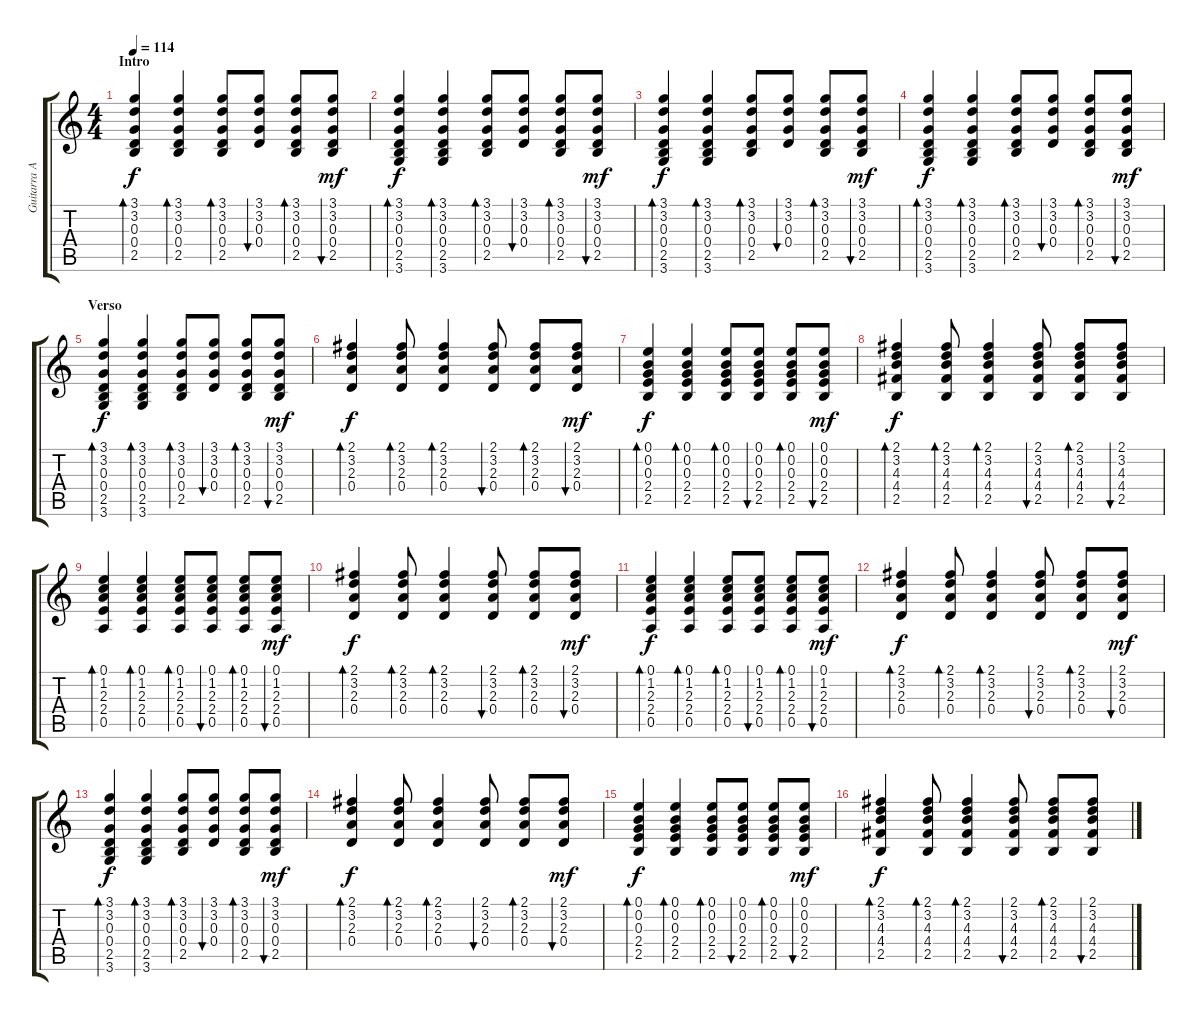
\track ("Guitarra Acústica " "Guitarra A") {instrument acousticguitarsteel}
\staff {score tabs}
\tuning (E4 B3 G3 D3 A2 E2) {hide}
\ts (4 4)
\section ("" "Intro")
\tempo 114
\clef g2
\ks c
(3.1 3.2 0.3 0.4 2.5).4{bd 120 dy f instrument acousticguitarsteel} (3.1 3.2 0.3 0.4 2.5).4{bd 30} (3.1 3.2 0.3 0.4 2.5).8{bd 30} (3.1 3.2 0.3 0.4).8{bu 30} (3.1 3.2 0.3 0.4 2.5).8{bd 30} (3.1 3.2 0.3 0.4 2.5).8{bu 30 dy mf} |
(3.1 3.2 0.3 0.4 2.5 3.6).4{bd 30 dy f} (3.1 3.2 0.3 0.4 2.5 3.6).4{bd 30} (3.1 3.2 0.3 0.4 2.5).8{bd 30} (3.1 3.2 0.3 0.4).8{bu 30} (3.1 3.2 0.3 0.4 2.5).8{bd 30} (3.1 3.2 0.3 0.4 2.5).8{bu 30 dy mf} |
(3.1 3.2 0.3 0.4 2.5 3.6).4{bd 30 dy f} (3.1 3.2 0.3 0.4 2.5 3.6).4{bd 30} (3.1 3.2 0.3 0.4 2.5).8{bd 30} (3.1 3.2 0.3 0.4).8{bu 30} (3.1 3.2 0.3 0.4 2.5).8{bd 30} (3.1 3.2 0.3 0.4 2.5).8{bu 30 dy mf} |
(3.1 3.2 0.3 0.4 2.5 3.6).4{bd 30 dy f} (3.1 3.2 0.3 0.4 2.5 3.6).4{bd 30} (3.1 3.2 0.3 0.4 2.5).8{bd 30} (3.1 3.2 0.3 0.4).8{bu 30} (3.1 3.2 0.3 0.4 2.5).8{bd 30} (3.1 3.2 0.3 0.4 2.5).8{bu 30 dy mf} |
\section ("" "Verso")
(3.1 3.2 0.3 0.4 2.5 3.6).4{bd 30 dy f} (3.1 3.2 0.3 0.4 2.5 3.6).4{bd 30} (3.1 3.2 0.3 0.4 2.5).8{bd 30} (3.1 3.2 0.3 0.4).8{bu 30} (3.1 3.2 0.3 0.4 2.5).8{bd 30} (3.1 3.2 0.3 0.4 2.5).8{bu 30 dy mf} |
(2.1 3.2 2.3 0.4).4{bd 30 dy f} (2.1 3.2 2.3 0.4).8{bd 30} (2.1 3.2 2.3 0.4).4{bd 30} (2.1 3.2 2.3 0.4).8{bu 30} (2.1 3.2 2.3 0.4).8{bd 30} (2.1 3.2 2.3 0.4).8{bu 30 dy mf} |
(0.1 0.2 0.3 2.4 2.5).4{bd 30 dy f} (0.1 0.2 0.3 2.4 2.5).4{bd 30} (0.1 0.2 0.3 2.4 2.5).8{bd 30} (0.1 0.2 0.3 2.4 2.5).8{bu 30} (0.1 0.2 0.3 2.4 2.5).8{bd 30} (0.1 0.2 0.3 2.4 2.5).8{bu 30 dy mf} |
(2.1 3.2 4.3 4.4 2.5).4{bd 30 dy f} (2.1 3.2 4.3 4.4 2.5).8{bd 30} (2.1 3.2 4.3 4.4 2.5).4{bd 30} (2.1 3.2 4.3 4.4 2.5).8{bu 30} (2.1 3.2 4.3 4.4 2.5).8{bd 30} (2.1 3.2 4.3 4.4 2.5).8{bu 30} |
(0.1 1.2 2.3 2.4 0.5).4{bd 30} (0.1 1.2 2.3 2.4 0.5).4{bd 30} (0.1 1.2 2.3 2.4 0.5).8{bd 30} (0.1 1.2 2.3 2.4 0.5).8{bu 30} (0.1 1.2 2.3 2.4 0.5).8{bd 30} (0.1 1.2 2.3 2.4 0.5).8{bu 30 dy mf} |
(2.1 3.2 2.3 0.4).4{bd 30 dy f} (2.1 3.2 2.3 0.4).8{bd 30} (2.1 3.2 2.3 0.4).4{bd 30} (2.1 3.2 2.3 0.4).8{bu 30} (2.1 3.2 2.3 0.4).8{bd 30} (2.1 3.2 2.3 0.4).8{bu 30 dy mf} |
(0.1 1.2 2.3 2.4 0.5).4{bd 30 dy f} (0.1 1.2 2.3 2.4 0.5).4{bd 30} (0.1 1.2 2.3 2.4 0.5).8{bd 30} (0.1 1.2 2.3 2.4 0.5).8{bu 30} (0.1 1.2 2.3 2.4 0.5).8{bd 30} (0.1 1.2 2.3 2.4 0.5).8{bu 30 dy mf} |
(2.1 3.2 2.3 0.4).4{bd 30 dy f} (2.1 3.2 2.3 0.4).8{bd 30} (2.1 3.2 2.3 0.4).4{bd 30} (2.1 3.2 2.3 0.4).8{bu 30} (2.1 3.2 2.3 0.4).8{bd 30} (2.1 3.2 2.3 0.4).8{bu 30 dy mf} |
(3.1 3.2 0.3 0.4 2.5 3.6).4{bd 30 dy f} (3.1 3.2 0.3 0.4 2.5 3.6).4{bd 30} (3.1 3.2 0.3 0.4 2.5).8{bd 30} (3.1 3.2 0.3 0.4).8{bu 30} (3.1 3.2 0.3 0.4 2.5).8{bd 30} (3.1 3.2 0.3 0.4 2.5).8{bu 30 dy mf} |
(2.1 3.2 2.3 0.4).4{bd 30 dy f} (2.1 3.2 2.3 0.4).8{bd 30} (2.1 3.2 2.3 0.4).4{bd 30} (2.1 3.2 2.3 0.4).8{bu 30} (2.1 3.2 2.3 0.4).8{bd 30} (2.1 3.2 2.3 0.4).8{bu 30 dy mf} |
(0.1 0.2 0.3 2.4 2.5).4{bd 30 dy f} (0.1 0.2 0.3 2.4 2.5).4{bd 30} (0.1 0.2 0.3 2.4 2.5).8{bd 30} (0.1 0.2 0.3 2.4 2.5).8{bu 30} (0.1 0.2 0.3 2.4 2.5).8{bd 30} (0.1 0.2 0.3 2.4 2.5).8{bu 30 dy mf} |
(2.1 3.2 4.3 4.4 2.5).4{bd 30 dy f} (2.1 3.2 4.3 4.4 2.5).8{bd 30} (2.1 3.2 4.3 4.4 2.5).4{bd 30} (2.1 3.2 4.3 4.4 2.5).8{bu 30} (2.1 3.2 4.3 4.4 2.5).8{bd 30} (2.1 3.2 4.3 4.4 2.5).8{bu 30}
